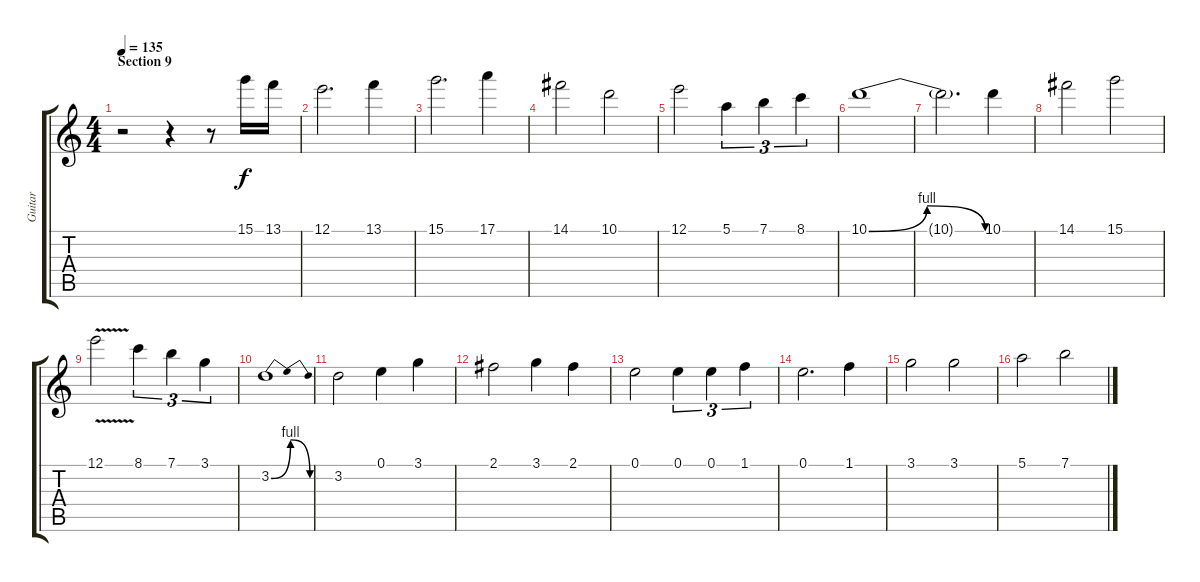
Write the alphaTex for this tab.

\track ("Guitar" "Guitar") {instrument distortionguitar}
\staff {score tabs}
\tuning (E4 B3 G3 D3 A2 E2) {hide}
\ts (4 4)
\section ("" "Section 9")
\tempo 135
\clef g2
\ks c
r.2{dy f} r.4 r.8 15.1.16 13.1.16 |
12.1.2{d} 13.1.4 |
15.1.2{d} 17.1.4 |
14.1.2 10.1.2 |
12.1.2 5.1.4{tu (3 2)} 7.1.4{tu (3 2)} 8.1.4{tu (3 2)} |
10.1{be (bendrelease 0 0 30 4 45 4 60 0)}.1 |
10.1{t}.2{d} 10.1.4 |
14.1.2 15.1.2 |
12.1{v}.2 8.1.4{tu (3 2)} 7.1.4{tu (3 2)} 3.1.4{tu (3 2)} |
3.2{be (bendrelease 0 0 25 4 45 4 60 0)}.1 |
3.2.2 0.1.4 3.1.4 |
2.1.2 3.1.4 2.1.4 |
0.1.2 0.1.4{tu (3 2)} 0.1.4{tu (3 2)} 1.1.4{tu (3 2)} |
0.1.2{d} 1.1.4 |
3.1.2 3.1.2 |
5.1.2 7.1.2
